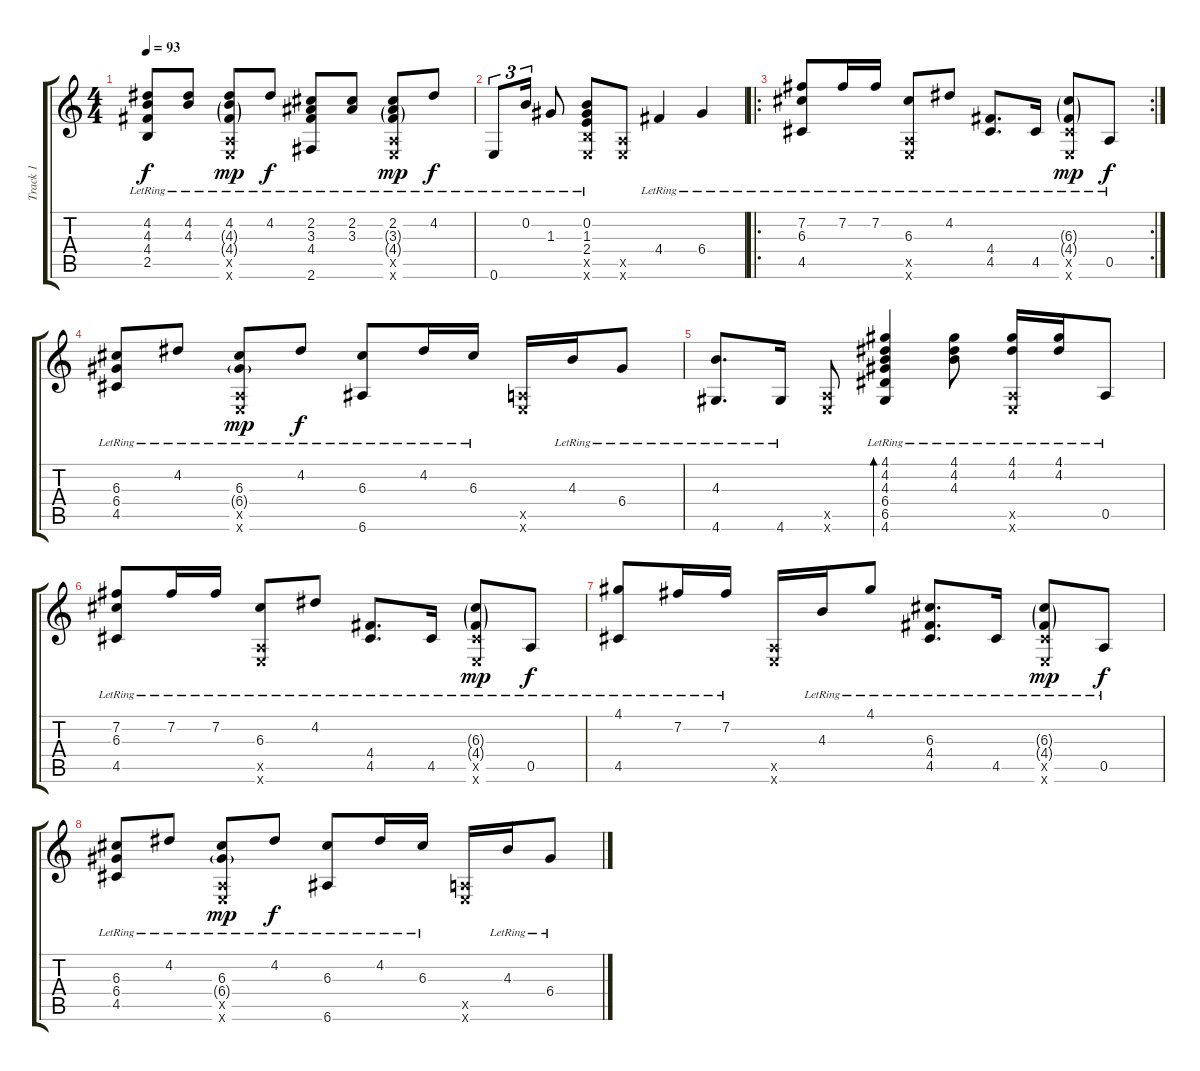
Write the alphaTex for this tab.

\track ("Track 1" "Track 1") {instrument acousticguitarsteel}
\staff {score tabs}
\tuning (E4 B3 G3 D3 A2 E2) {hide}
\ts (4 4)
\tempo 93
\clef g2
\ks c
(4.2{lr} 4.3{lr} 4.4{lr} 2.5{lr}).8{dy f} (4.2{lr} 4.3{lr}).8 (4.2{lr} 4.3{g lr} 4.4{g lr} 0.5{x} 0.6{x}).8{dy mp} 4.2{lr}.8{dy f} (2.2{lr} 3.3{lr} 4.4{lr} 2.6{lr}).8 (2.2{lr} 3.3{lr}).8 (2.2{lr} 3.3{g lr} 4.4{g lr} 0.5{x} 0.6{x}).8{dy mp} 4.2{lr}.8{dy f} |
0.6{lr}.8{tu (3 2)} 0.2{lr}.16{tu (3 2)} 1.3{lr}.8 (0.2{lr} 1.3{lr} 2.4{lr} 2.5{x} 0.6{x}).8 (0.5{x} 0.6{x}).8 4.4{lr}.4 6.4{lr}.4 |
\ro
\rc 2
(7.2{lr} 6.3{lr} 4.5{lr}).8 7.2{lr}.16 7.2{lr}.16 (6.3{lr} 0.5{x} 0.6{x}).8 4.2{lr}.8 (4.4{lr} 4.5{lr}).8{d} 4.5{lr}.16 (6.3{g lr} 4.4{g lr} 4.5{x} 0.6{x}).8{dy mp} 0.5{lr}.8{dy f} |
(6.3{lr} 6.4{lr} 4.5{lr}).8 4.2{lr}.8 (6.3{lr} 6.4{g lr} 0.5{x} 0.6{x}).8{dy mp} 4.2{lr}.8{dy f} (6.3{lr} 6.6{lr}).8 4.2{lr}.16 6.3{lr}.16 (0.5{x} 0.6{x}).16 4.3{lr}.16 6.4{lr}.8 |
(4.3{lr} 4.6{lr}).8{d} 4.6{lr}.16 (0.5{x} 0.6{x}).8 (4.1{lr} 4.2{lr} 4.3{lr} 6.4{lr} 6.5{lr} 4.6{lr}).4{bd 120} (4.1{lr} 4.2{lr} 4.3{lr}).8 (4.1{lr} 4.2{lr} 0.5{x} 0.6{x}).16 (4.1{lr} 4.2{lr}).16 0.5{lr}.8 |
(7.2{lr} 6.3{lr} 4.5{lr}).8 7.2{lr}.16 7.2{lr}.16 (6.3{lr} 0.5{x} 0.6{x}).8 4.2{lr}.8 (4.4{lr} 4.5{lr}).8{d} 4.5{lr}.16 (6.3{g lr} 4.4{g lr} 4.5{x} 0.6{x}).8{dy mp} 0.5{lr}.8{dy f} |
(4.1{lr} 4.5{lr}).8 7.2{lr}.16 7.2{lr}.16 (0.5{x} 0.6{x}).16 4.3{lr}.16 4.1{lr}.8 (6.3{lr} 4.4{lr} 4.5{lr}).8{d} 4.5{lr}.16 (6.3{g lr} 4.4{g lr} 4.5{x} 0.6{x}).8{dy mp} 0.5{lr}.8{dy f} |
(6.3{lr} 6.4{lr} 4.5{lr}).8 4.2{lr}.8 (6.3{lr} 6.4{g lr} 0.5{x} 0.6{x}).8{dy mp} 4.2{lr}.8{dy f} (6.3{lr} 6.6{lr}).8 4.2{lr}.16 6.3{lr}.16 (0.5{x} 0.6{x}).16 4.3{lr}.16 6.4{lr}.8
